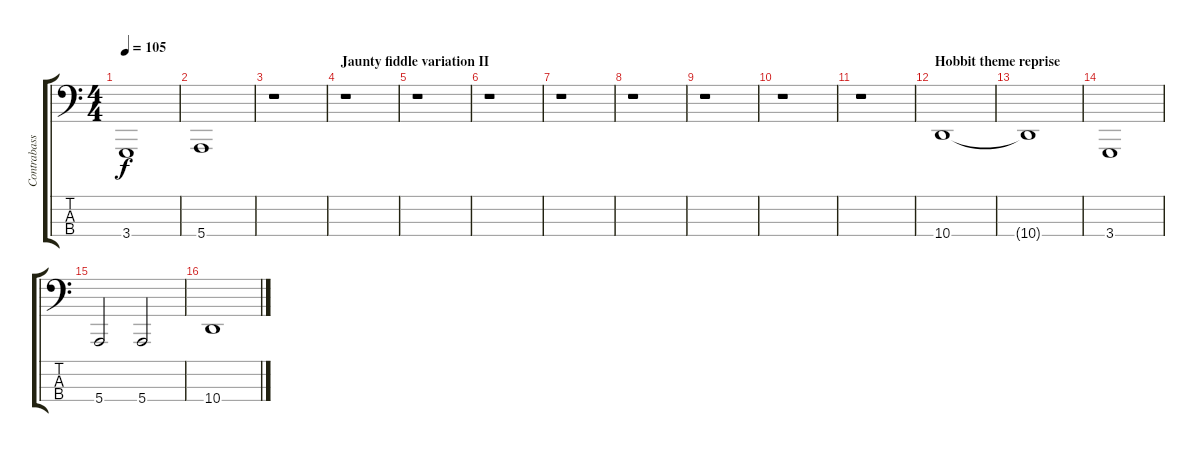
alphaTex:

\track ("Contrabass" "Contrabass") {instrument stringensemble1}
\staff {score tabs}
\tuning (G2 D2 A1 E1) {hide}
\ts (4 4)
\tempo 105
\clef f4
\ks c
3.4.1{dy f} |
5.4.1 |
r.1 |
\section ("" "Jaunty fiddle variation II")
r.1 |
r.1 |
r.1 |
r.1 |
r.1 |
r.1 |
r.1 |
r.1 |
\section ("" "Hobbit theme reprise")
10.4.1 |
10.4{t}.1 |
3.4.1 |
5.4.2 5.4.2 |
10.4.1
